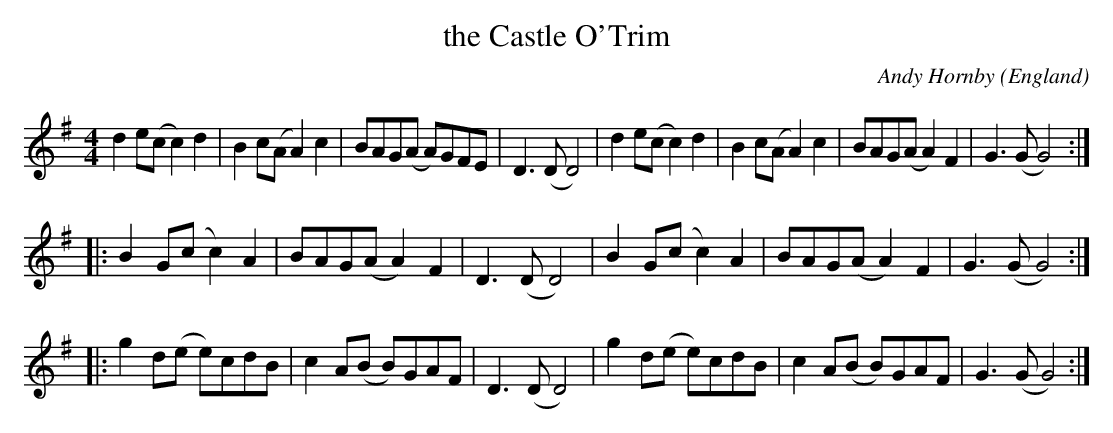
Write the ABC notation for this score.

X:1
T:the Castle O'Trim
C:Andy Hornby
M:4/4
O:England
K:G major
d2e(c c2)d2| B2c(A A2)c2| BAG(A A)GFE| D3(D D4)|\
d2e(c c2)d2| B2c(A A2)c2| BAG(A A2)F2| G3(G G4):|
|:B2G(c c2)A2|BAG(A A2)F2|D3(D D4)|\
  B2G(c c2)A2|BAG(A A2)F2|G3(G G4):|
|:g2d(e e)cdB|c2A(B B)GAF|D3(D D4)|\
g2d(e e)cdB|c2A(B B)GAF|G3(G G4):|
